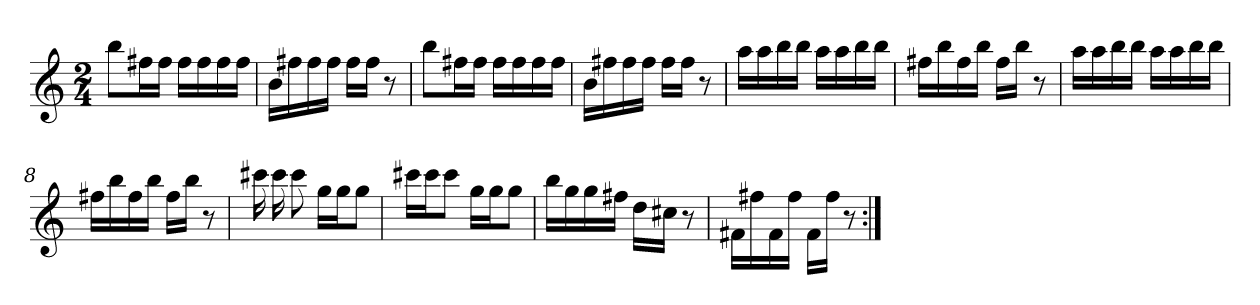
**kern
*part1
*staff1
*clefG2
*M2/4
=1
8bbL
16ff#XL
16ff#JJ
16ff#LL
16ff#
16ff#
16ff#JJ
=2
16bLL
16ff#X
16ff#
16ff#JJ
16ff#LL
16ff#JJ
8r
=3
8bbL
16ff#XL
16ff#JJ
16ff#LL
16ff#
16ff#
16ff#JJ
=4
16bLL
16ff#X
16ff#
16ff#JJ
16ff#LL
16ff#JJ
8r
=5
16aaLL
16aa
16bb
16bbJJ
16aaLL
16aa
16bb
16bbJJ
=6
16ff#XLL
16bb
16ff#
16bbJJ
16ff#LL
16bbJJ
8r
=7
16aaLL
16aa
16bb
16bbJJ
16aaLL
16aa
16bb
16bbJJ
=8
16ff#XLL
16bb
16ff#
16bbJJ
16ff#LL
16bbJJ
8r
=9
16ccc#X
16ccc#
8ccc#
16ggLL
16ggJ
8ggJ
=10
16ccc#XLL
16ccc#J
8ccc#J
16ggLL
16ggJ
8ggJ
=11
16bbLL
16gg
16gg
16ff#XJJ
16ddLL
16cc#XJJ
8r
=12
16f#XLL
16ff#X
16f#
16ff#JJ
16f#LL
16ff#JJ
8r
=:|!
*-
